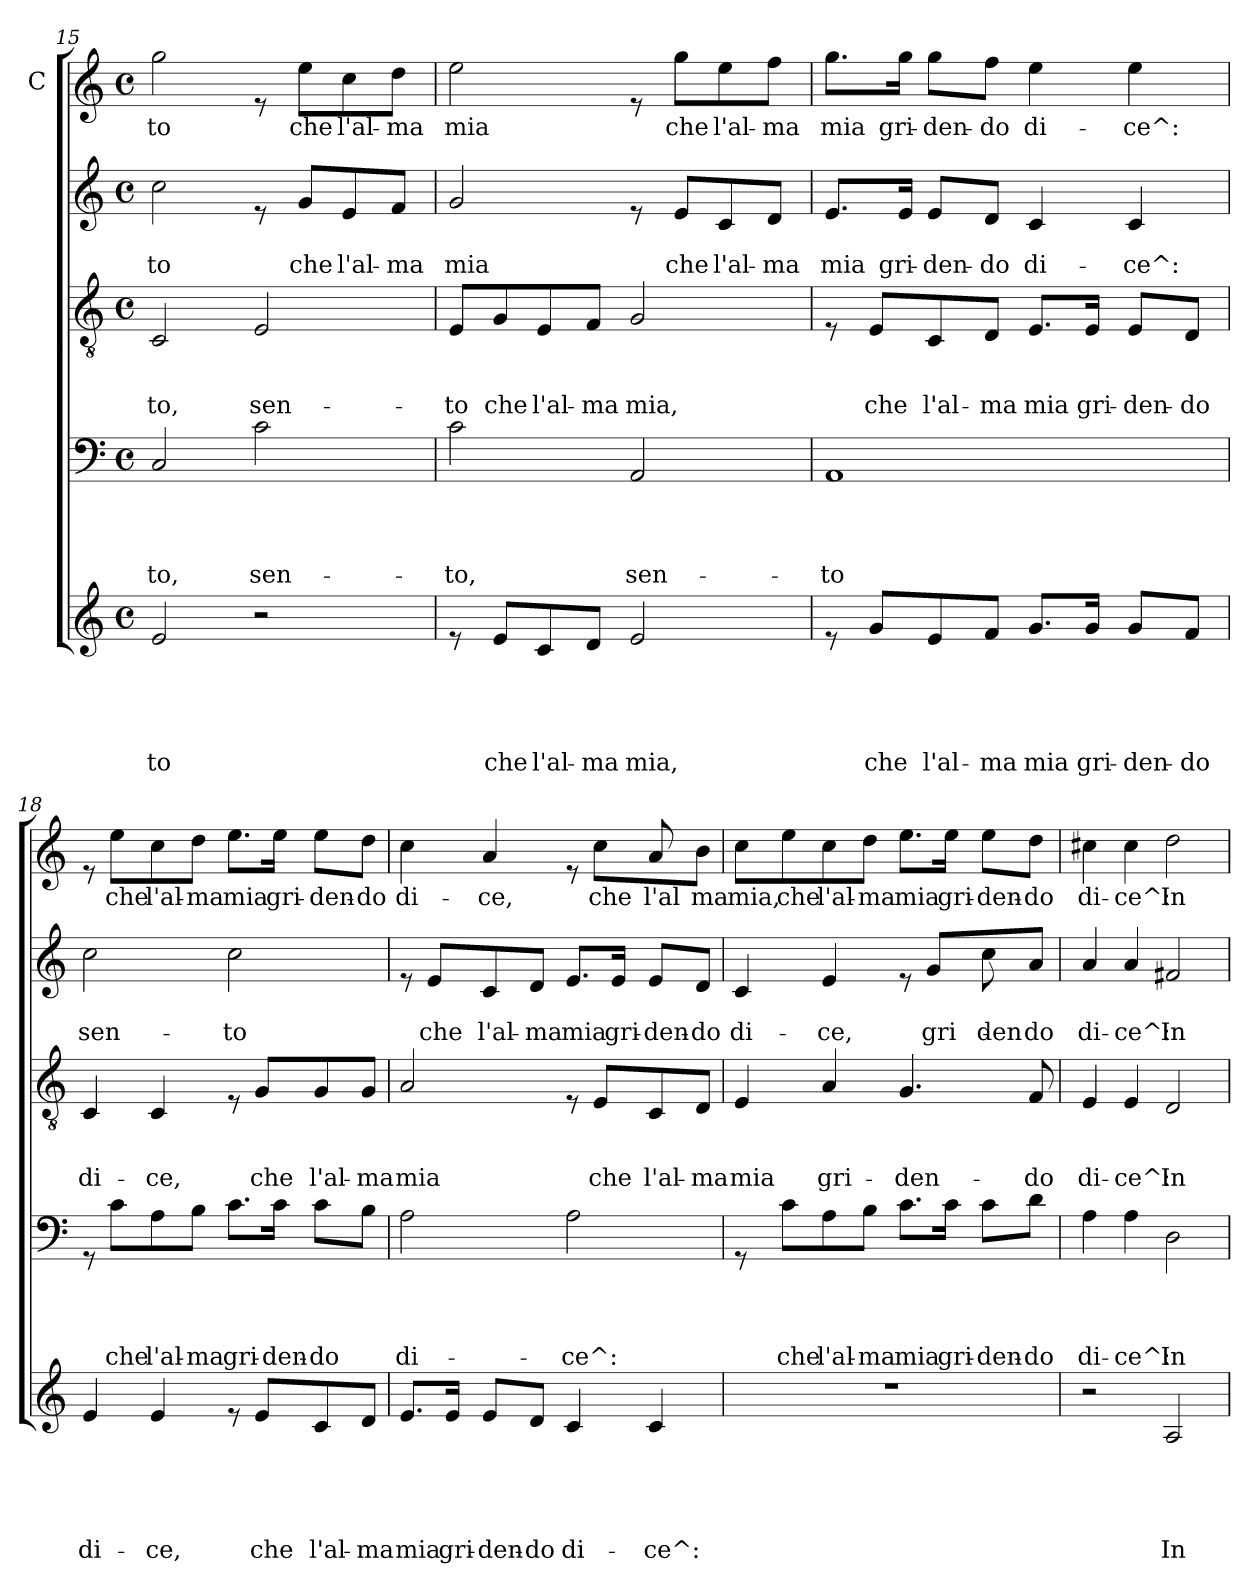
**kern	**text	**text	**text	**text	**text	**kern	**text	**text	**text	**text	**kern	**text	**text	**text	**kern	**text	**text	**kern	**text
*part5	*part5	*part5	*part5	*part5	*part5	*part4	*part4	*part4	*part4	*part4	*part3	*part3	*part3	*part3	*part2	*part2	*part2	*part1	*part1
*staff5	*staff5	*staff5	*staff5	*staff5	*staff5	*staff4	*staff4	*staff4	*staff4	*staff4	*staff3	*staff3	*staff3	*staff3	*staff2	*staff2	*staff2	*staff1	*staff1
*	*	*	*	*	*	*	*	*	*	*	*	*	*	*	*	*	*	*I"C	*
*clefG2	*	*	*	*	*	*clefF4	*	*	*	*	*clefGv2	*	*	*	*clefG2	*	*	*clefG2	*
*k[]	*	*	*	*	*	*k[]	*	*	*	*	*k[]	*	*	*	*k[]	*	*	*k[]	*
*C:	*	*	*	*	*	*C:	*	*	*	*	*C:	*	*	*	*C:	*	*	*C:	*
*M4/4	*	*	*	*	*	*M4/4	*	*	*	*	*M4/4	*	*	*	*M4/4	*	*	*M4/4	*
*met(c)	*	*	*	*	*	*met(c)	*	*	*	*	*met(c)	*	*	*	*met(c)	*	*	*met(c)	*
=15	=15	=15	=15	=15	=15	=15	=15	=15	=15	=15	=15	=15	=15	=15	=15	=15	=15	=15	=15
!	!	!	!	!	!LO:LY:b	!	!	!	!	!LO:LY:b	!	!	!	!LO:LY:b	!	!	!LO:LY:b	!	!LO:LY:b
2e/	.	.	.	.	-to	2C/	.	.	.	-to,	2C/	.	.	-to,	2cc\	.	-to	2gg\	-to
!	!	!	!	!	!	!	!	!	!	!LO:LY:b	!	!	!	!LO:LY:b	!	!	!	!	!
2r	.	.	.	.	.	2c\	.	.	.	sen-	2E/	.	.	sen-	8re	.	.	8re	.
!	!	!	!	!	!	!	!	!	!	!	!	!	!	!	!	!	!LO:LY:b	!	!LO:LY:b
.	.	.	.	.	.	.	.	.	.	.	.	.	.	.	8g/L	.	che	8ee\L	che
!	!	!	!	!	!	!	!	!	!	!	!	!	!	!	!	!	!LO:LY:b	!	!LO:LY:b
.	.	.	.	.	.	.	.	.	.	.	.	.	.	.	8e/	.	l'al-	8cc\	l'al-
!	!	!	!	!	!	!	!	!	!	!	!	!	!	!	!	!	!LO:LY:b	!	!LO:LY:b
.	.	.	.	.	.	.	.	.	.	.	.	.	.	.	8f/J	.	-ma	8dd\J	-ma
!!LO:LB:g=z
=16	=16	=16	=16	=16	=16	=16	=16	=16	=16	=16	=16	=16	=16	=16	=16	=16	=16	=16	=16
!	!	!	!	!	!	!	!	!	!	!LO:LY:b	!	!	!	!LO:LY:b	!	!	!LO:LY:b	!	!LO:LY:b
8re	.	.	.	.	.	2c\	.	.	.	-to,	8E/L	.	.	-to	2g/	.	mia	2ee\	mia
!	!	!	!	!	!LO:LY:b	!	!	!	!	!	!	!	!	!LO:LY:b	!	!	!	!	!
8e/L	.	.	.	.	che	.	.	.	.	.	8G/	.	.	che	.	.	.	.	.
!	!	!	!	!	!LO:LY:b	!	!	!	!	!	!	!	!	!LO:LY:b	!	!	!	!	!
8c/	.	.	.	.	l'al-	.	.	.	.	.	8E/	.	.	l'al-	.	.	.	.	.
!	!	!	!	!	!LO:LY:b	!	!	!	!	!	!	!	!	!LO:LY:b	!	!	!	!	!
8d/J	.	.	.	.	-ma	.	.	.	.	.	8F/J	.	.	-ma	.	.	.	.	.
!	!	!	!	!	!LO:LY:b	!	!	!	!	!LO:LY:b	!	!	!	!LO:LY:b	!	!	!	!	!
2e/	.	.	.	.	mia,	2AA/	.	.	.	sen-	2G/	.	.	mia,	8re	.	.	8re	.
!	!	!	!	!	!	!	!	!	!	!	!	!	!	!	!	!	!LO:LY:b	!	!LO:LY:b
.	.	.	.	.	.	.	.	.	.	.	.	.	.	.	8e/L	.	che	8gg\L	che
!	!	!	!	!	!	!	!	!	!	!	!	!	!	!	!	!	!LO:LY:b	!	!LO:LY:b
.	.	.	.	.	.	.	.	.	.	.	.	.	.	.	8c/	.	l'al-	8ee\	l'al-
!	!	!	!	!	!	!	!	!	!	!	!	!	!	!	!	!	!LO:LY:b	!	!LO:LY:b
.	.	.	.	.	.	.	.	.	.	.	.	.	.	.	8d/J	.	-ma	8ff\J	-ma
=17	=17	=17	=17	=17	=17	=17	=17	=17	=17	=17	=17	=17	=17	=17	=17	=17	=17	=17	=17
!	!	!	!	!	!	!	!	!	!	!LO:LY:b	!	!	!	!	!	!	!LO:LY:b	!	!LO:LY:b
8re	.	.	.	.	.	1AA	.	.	.	-to	8rE	.	.	.	8.e/L	.	mia	8.gg\L	mia
!	!	!	!	!	!LO:LY:b	!	!	!	!	!	!	!	!	!LO:LY:b	!	!	!	!	!
8g/L	.	.	.	.	che	.	.	.	.	.	8E/L	.	.	che	.	.	.	.	.
!	!	!	!	!	!	!	!	!	!	!	!	!	!	!	!	!	!LO:LY:b	!	!LO:LY:b
.	.	.	.	.	.	.	.	.	.	.	.	.	.	.	16e/Jk	.	gri-	16gg\Jk	gri-
!	!	!	!	!	!LO:LY:b	!	!	!	!	!	!	!	!	!LO:LY:b	!	!	!LO:LY:b	!	!LO:LY:b
8e/	.	.	.	.	l'al-	.	.	.	.	.	8C/	.	.	l'al-	8e/L	.	-den-	8gg\L	-den-
!	!	!	!	!	!LO:LY:b	!	!	!	!	!	!	!	!	!LO:LY:b	!	!	!LO:LY:b	!	!LO:LY:b
8f/J	.	.	.	.	-ma	.	.	.	.	.	8D/J	.	.	-ma	8d/J	.	-do	8ff\J	-do
!	!	!	!	!	!LO:LY:b	!	!	!	!	!	!	!	!	!LO:LY:b	!	!	!LO:LY:b	!	!LO:LY:b
8.g/L	.	.	.	.	mia	.	.	.	.	.	8.E/L	.	.	mia	4c/	.	di-	4ee\	di-
!	!	!	!	!	!LO:LY:b	!	!	!	!	!	!	!	!	!LO:LY:b	!	!	!	!	!
16g/Jk	.	.	.	.	gri-	.	.	.	.	.	16E/Jk	.	.	gri-	.	.	.	.	.
!	!	!	!	!	!LO:LY:b	!	!	!	!	!	!	!	!	!LO:LY:b	!	!	!LO:LY:b	!	!LO:LY:b
8g/L	.	.	.	.	-den-	.	.	.	.	.	8E/L	.	.	-den-	4c/	.	-ce^:	4ee\	-ce^:
!	!	!	!	!	!LO:LY:b	!	!	!	!	!	!	!	!	!LO:LY:b	!	!	!	!	!
8f/J	.	.	.	.	-do	.	.	.	.	.	8D/J	.	.	-do	.	.	.	.	.
=18	=18	=18	=18	=18	=18	=18	=18	=18	=18	=18	=18	=18	=18	=18	=18	=18	=18	=18	=18
!	!	!	!	!	!LO:LY:b	!	!	!	!	!	!	!	!	!LO:LY:b	!	!	!LO:LY:b	!	!
4e/	.	.	.	.	di-	8rGG	.	.	.	.	4C/	.	.	di-	2cc\	.	sen-	8re	.
!	!	!	!	!	!	!	!	!	!	!LO:LY:b	!	!	!	!	!	!	!	!	!LO:LY:b
.	.	.	.	.	.	8c\L	.	.	.	che	.	.	.	.	.	.	.	8ee\L	che
!	!	!	!	!	!LO:LY:b	!	!	!	!	!LO:LY:b	!	!	!	!LO:LY:b	!	!	!	!	!LO:LY:b
4e/	.	.	.	.	-ce,	8A\	.	.	.	l'al-	4C/	.	.	-ce,	.	.	.	8cc\	l'al-
!	!	!	!	!	!	!	!	!	!	!LO:LY:b	!	!	!	!	!	!	!	!	!LO:LY:b
.	.	.	.	.	.	8B\J	.	.	.	-ma	.	.	.	.	.	.	.	8dd\J	-ma
!	!	!	!	!	!	!	!	!	!	!LO:LY:b	!	!	!	!	!	!	!LO:LY:b	!	!LO:LY:b
8re	.	.	.	.	.	8.c\L	.	.	.	gri-	8rE	.	.	.	2cc\	.	-to	8.ee\L	mia
!	!	!	!	!	!LO:LY:b	!	!	!	!	!	!	!	!	!LO:LY:b	!	!	!	!	!
8e/L	.	.	.	.	che	.	.	.	.	.	8G/L	.	.	che	.	.	.	.	.
!	!	!	!	!	!	!	!	!	!	!LO:LY:b	!	!	!	!	!	!	!	!	!LO:LY:b
.	.	.	.	.	.	16c\Jk	.	.	.	-den-	.	.	.	.	.	.	.	16ee\Jk	gri-
!	!	!	!	!	!LO:LY:b	!	!	!	!	!LO:LY:b	!	!	!	!LO:LY:b	!	!	!	!	!LO:LY:b
8c/	.	.	.	.	l'al-	8c\L	.	.	.	-do	8G/	.	.	l'al-	.	.	.	8ee\L	-den-
!	!	!	!	!	!LO:LY:b	!	!	!	!	!	!	!	!	!LO:LY:b	!	!	!	!	!LO:LY:b
8d/J	.	.	.	.	-ma	8B\J	.	.	.	.	8G/J	.	.	-ma	.	.	.	8dd\J	-do
!!LO:LB:g=z
=19	=19	=19	=19	=19	=19	=19	=19	=19	=19	=19	=19	=19	=19	=19	=19	=19	=19	=19	=19
!	!	!	!	!	!LO:LY:b	!	!	!	!	!LO:LY:b	!	!	!	!LO:LY:b	!	!	!	!	!LO:LY:b
*	*	*	*	*	*	*	*	*	*	*	*	*	*	*	*	*	*	*^	*
8.e/L	.	.	.	.	mia	2A\	.	.	.	di-	2A/	.	.	mia	8re	.	.	4cc\	2.ryy	di-
!	!	!	!	!	!	!	!	!	!	!	!	!	!	!	!	!	!LO:LY:b	!	!	!
.	.	.	.	.	.	.	.	.	.	.	.	.	.	.	8e/L	.	che	.	.	.
!	!	!	!	!	!LO:LY:b	!	!	!	!	!	!	!	!	!	!	!	!	!	!	!
16e/Jk	.	.	.	.	gri-	.	.	.	.	.	.	.	.	.	.	.	.	.	.	.
!	!	!	!	!	!LO:LY:b	!	!	!	!	!	!	!	!	!	!	!	!LO:LY:b	!	!	!LO:LY:b
8e/L	.	.	.	.	-den-	.	.	.	.	.	.	.	.	.	8c/	.	l'al-	4a/	.	-ce,
!	!	!	!	!	!LO:LY:b	!	!	!	!	!	!	!	!	!	!	!	!LO:LY:b	!	!	!
8d/J	.	.	.	.	-do	.	.	.	.	.	.	.	.	.	8d/J	.	-ma	.	.	.
!	!	!	!	!	!LO:LY:b	!	!	!	!	!LO:LY:b	!	!	!	!	!	!	!LO:LY:b	!	!	!
4c/	.	.	.	.	di-	2A\	.	.	.	-ce^:	8rE	.	.	.	8.e/L	.	mia	8re	.	.
!	!	!	!	!	!	!	!	!	!	!	!	!	!	!LO:LY:b	!	!	!	!	!	!LO:LY:b
.	.	.	.	.	.	.	.	.	.	.	8E/L	.	.	che	.	.	.	8cc\L	.	che
!	!	!	!	!	!	!	!	!	!	!	!	!	!	!	!	!	!LO:LY:b	!	!	!
.	.	.	.	.	.	.	.	.	.	.	.	.	.	.	16e/Jk	.	gri-	.	.	.
!	!	!	!	!	!LO:LY:b	!	!	!	!	!	!	!	!	!LO:LY:b	!	!	!LO:LY:b	!	!	!LO:LY:b
4c/	.	.	.	.	-ce^:	.	.	.	.	.	8C/	.	.	l'al-	8e/L	.	-den-	8ryy	8a/	l'al-
!	!	!	!	!	!	!	!	!	!	!	!	!	!	!LO:LY:b	!	!	!LO:LY:b	!	!	!LO:LY:b
.	.	.	.	.	.	.	.	.	.	.	8D/J	.	.	-ma	8d/J	.	-do	8b\J	8ryy	ma
=20	=20	=20	=20	=20	=20	=20	=20	=20	=20	=20	=20	=20	=20	=20	=20	=20	=20	=20	=20	=20
!	!	!	!	!	!	!	!	!	!	!	!	!	!	!LO:LY:b	!	!	!LO:LY:b	!	!	!LO:LY:b
*	*	*	*	*	*	*	*	*	*	*	*	*	*	*	*^	*	*	*v	*v	*
1r	.	.	.	.	.	8rGG	.	.	.	.	4E/	.	.	mia	4c/	2.ryy	.	di-	8cc\L	-mia,
!	!	!	!	!	!	!	!	!	!	!LO:LY:b	!	!	!	!	!	!	!	!	!	!LO:LY:b
.	.	.	.	.	.	8c\L	.	.	.	che	.	.	.	.	.	.	.	.	8ee\	che
!	!	!	!	!	!	!	!	!	!	!LO:LY:b	!	!	!	!LO:LY:b	!	!	!	!LO:LY:b	!	!LO:LY:b
.	.	.	.	.	.	8A\	.	.	.	l'al-	4A/	.	.	gri-	4e/	.	.	-ce,	8cc\	l'al-
!	!	!	!	!	!	!	!	!	!	!LO:LY:b	!	!	!	!	!	!	!	!	!	!LO:LY:b
.	.	.	.	.	.	8B\J	.	.	.	-ma	.	.	.	.	.	.	.	.	8dd\J	-ma
!	!	!	!	!	!	!	!	!	!	!LO:LY:b	!	!	!	!LO:LY:b	!	!	!	!	!	!LO:LY:b
.	.	.	.	.	.	8.c\L	.	.	.	mia	4.G/	.	.	-den-	8re	.	.	.	8.ee\L	mia
!	!	!	!	!	!	!	!	!	!	!	!	!	!	!	!	!	!	!LO:LY:b	!	!
.	.	.	.	.	.	.	.	.	.	.	.	.	.	.	8g/L	.	.	gri-	.	.
!	!	!	!	!	!	!	!	!	!	!LO:LY:b	!	!	!	!	!	!	!	!	!	!LO:LY:b
.	.	.	.	.	.	16c\Jk	.	.	.	gri-	.	.	.	.	.	.	.	.	16ee\Jk	gri-
!	!	!	!	!	!	!	!	!	!	!LO:LY:b	!	!	!	!	!	!	!	!LO:LY:b	!	!LO:LY:b
.	.	.	.	.	.	8c\L	.	.	.	-den-	.	.	.	.	8ryy	8cc\	.	den-	8ee\L	-den-
!	!	!	!	!	!	!	!	!	!	!LO:LY:b	!	!	!	!LO:LY:b	!	!	!	!LO:LY:b	!	!LO:LY:b
.	.	.	.	.	.	8d\J	.	.	.	-do	8F/	.	.	-do	8a/J	8ryy	.	-do	8dd\J	-do
=21	=21	=21	=21	=21	=21	=21	=21	=21	=21	=21	=21	=21	=21	=21	=21	=21	=21	=21	=21	=21
!	!	!	!	!	!	!	!	!	!	!LO:LY:b	!	!	!	!LO:LY:b	!	!	!	!LO:LY:b	!	!LO:LY:b
*	*	*	*	*	*	*	*	*	*	*	*	*	*	*	*v	*v	*	*	*	*
2r	.	.	.	.	.	4A\	.	.	.	di-	4E/	.	.	di-	4a/	.	-di-	4cc#X\	di-
!	!	!	!	!	!	!	!	!	!	!LO:LY:b	!	!	!	!LO:LY:b	!	!	!LO:LY:b	!	!LO:LY:b
.	.	.	.	.	.	4A\	.	.	.	-ce^:	4E/	.	.	-ce^:	4a/	.	-ce^:	4cc#\	-ce^:
!	!	!	!	!	!LO:LY:b	!	!	!	!	!LO:LY:b	!	!	!	!LO:LY:b	!	!	!LO:LY:b	!	!LO:LY:b
2A/	.	.	.	.	In	2D\	.	.	.	In	2D/	.	.	In	2f#X/	.	In	2dd\	In
=	=	=	=	=	=	=	=	=	=	=	=	=	=	=	=	=	=	=	=
*-	*-	*-	*-	*-	*-	*-	*-	*-	*-	*-	*-	*-	*-	*-	*-	*-	*-	*-	*-
